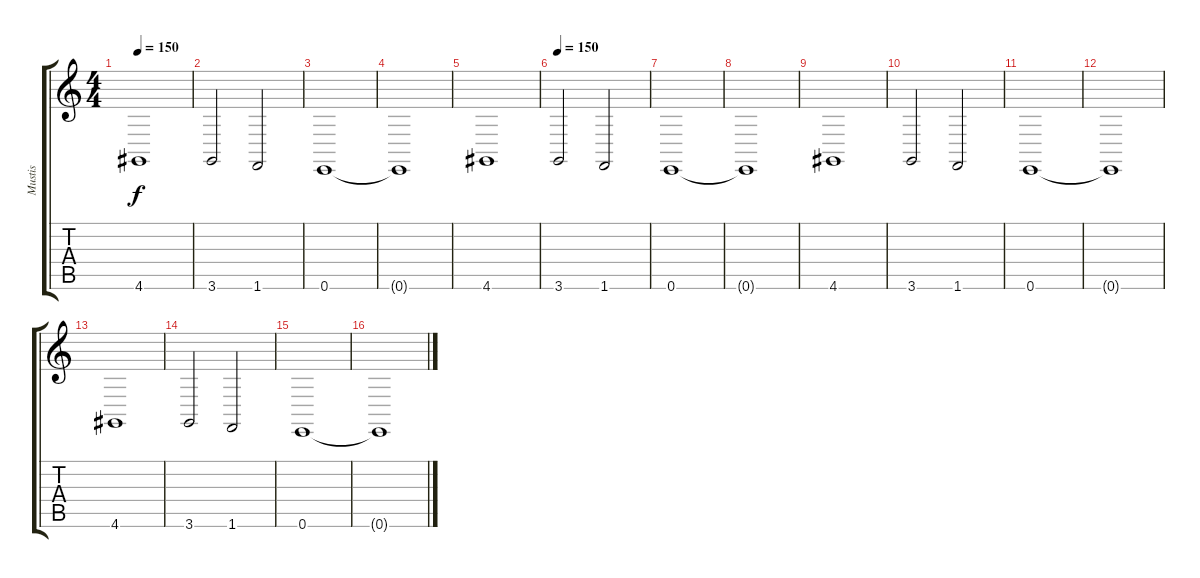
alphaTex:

\track ("Mustis" "Mustis") {instrument stringensemble1}
\staff {score tabs}
\tuning (E4 B3 G3 D3 A2 E2) {hide}
\ts (4 4)
\tempo 150
\clef g2
\ks c
4.6.1{dy f} |
3.6.2 1.6.2 |
0.6.1 |
0.6{t}.1 |
4.6.1 |
\tempo 150
3.6.2 1.6.2 |
0.6.1{volume 10} |
0.6{t}.1 |
4.6.1 |
3.6.2 1.6.2 |
0.6.1 |
0.6{t}.1 |
4.6.1 |
3.6.2 1.6.2 |
0.6.1 |
0.6{t}.1
